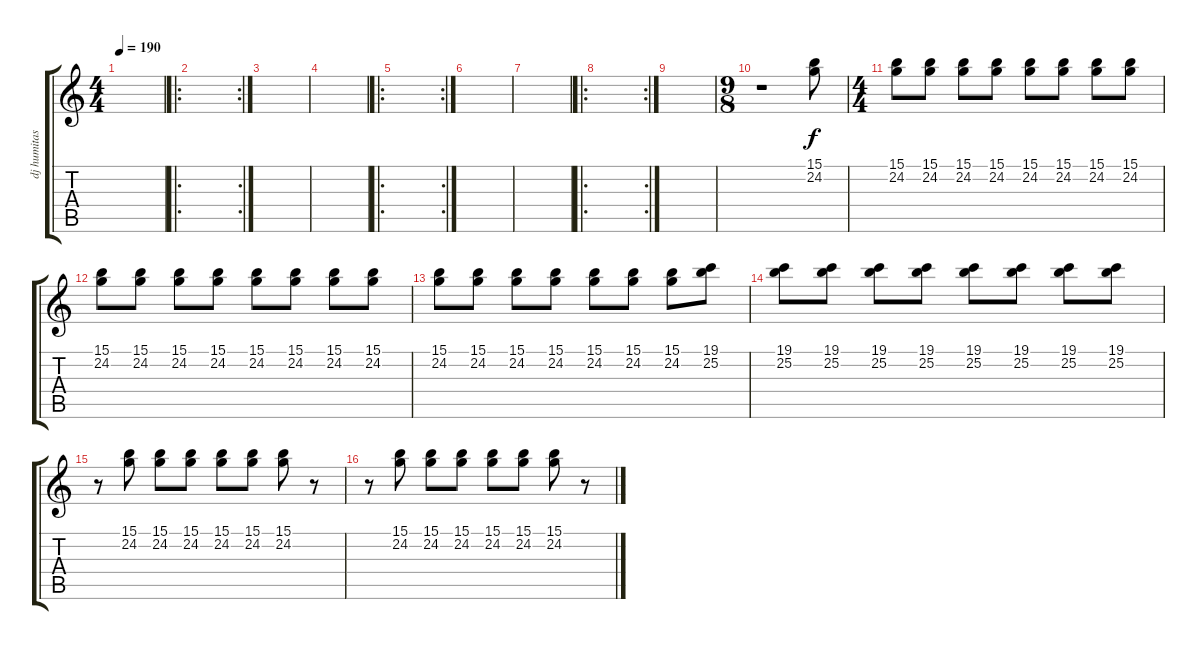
\track ("dj humitas" "dj humitas") {instrument brightacousticpiano}
\staff {score tabs}
\tuning (E4 B3 G3 D3 A2 E2) {hide}
\ts (4 4)
\tempo 190
\clef g2
\ks c
|
\ro
\rc 2
|
|
|
\ro
\rc 2
|
|
|
\ro
\rc 2
|
|
\ts (9 8)
r.1 (15.1 24.2).8 |
\ts (4 4)
(15.1 24.2).8 (15.1 24.2).8 (15.1 24.2).8 (15.1 24.2).8 (15.1 24.2).8 (15.1 24.2).8 (15.1 24.2).8 (15.1 24.2).8 |
(15.1 24.2).8 (15.1 24.2).8 (15.1 24.2).8 (15.1 24.2).8 (15.1 24.2).8 (15.1 24.2).8 (15.1 24.2).8 (15.1 24.2).8 |
(15.1 24.2).8 (15.1 24.2).8 (15.1 24.2).8 (15.1 24.2).8 (15.1 24.2).8 (15.1 24.2).8 (15.1 24.2).8 (19.1 25.2).8 |
(19.1 25.2).8 (19.1 25.2).8 (19.1 25.2).8 (19.1 25.2).8 (19.1 25.2).8 (19.1 25.2).8 (19.1 25.2).8 (19.1 25.2).8 |
r.8 (15.1 24.2).8 (15.1 24.2).8 (15.1 24.2).8 (15.1 24.2).8 (15.1 24.2).8 (15.1 24.2).8 r.8 |
r.8 (15.1 24.2).8 (15.1 24.2).8 (15.1 24.2).8 (15.1 24.2).8 (15.1 24.2).8 (15.1 24.2).8 r.8
